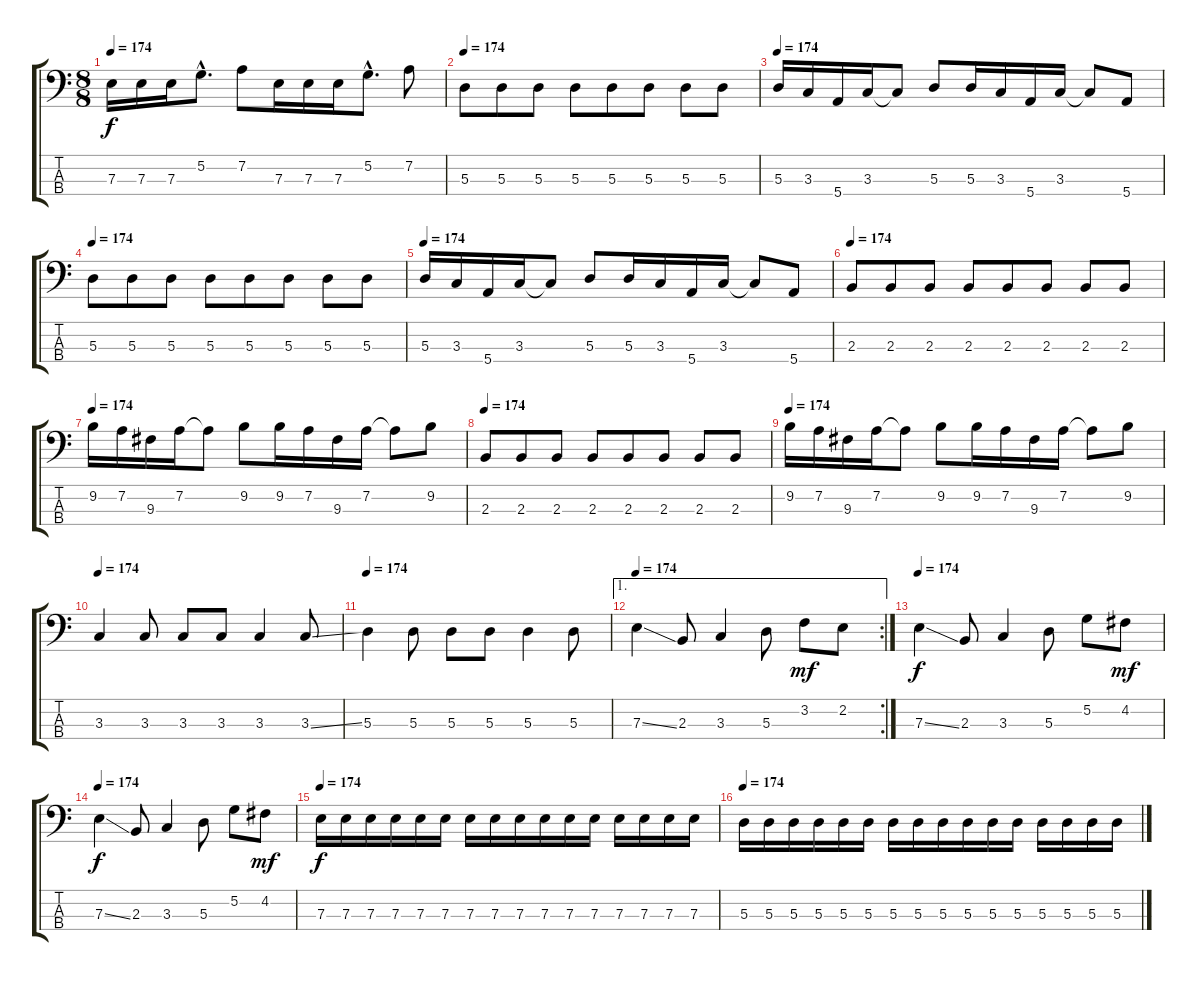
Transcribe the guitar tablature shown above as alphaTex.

\track "" {instrument electricbassfinger}
\staff {score tabs}
\tuning (G2 D2 A1 E1) {hide}
\ts (8 8)
\tempo 174
\clef f4
\ks c
7.3.16{dy f} 7.3.16 7.3.16 5.2{hac}.8{d} 7.2.8 7.3.16 7.3.16 7.3.16 5.2{hac}.8{d} 7.2.8 |
\tempo 174
5.3.8 5.3.8 5.3.8 5.3.8 5.3.8 5.3.8 5.3.8 5.3.8 |
\tempo 174
5.3.16 3.3.16 5.4.16 3.3.16 3.3{t}.8 5.3.8 5.3.16 3.3.16 5.4.16 3.3.16 3.3{t}.8 5.4.8 |
\tempo 174
5.3.8 5.3.8 5.3.8 5.3.8 5.3.8 5.3.8 5.3.8 5.3.8 |
\tempo 174
5.3.16 3.3.16 5.4.16 3.3.16 3.3{t}.8 5.3.8 5.3.16 3.3.16 5.4.16 3.3.16 3.3{t}.8 5.4.8 |
\tempo 174
2.3.8 2.3.8 2.3.8 2.3.8 2.3.8 2.3.8 2.3.8 2.3.8 |
\tempo 174
9.2.16 7.2.16 9.3.16 7.2.16 7.2{t}.8 9.2.8 9.2.16 7.2.16 9.3.16 7.2.16 7.2{t}.8 9.2.8 |
\tempo 174
2.3.8 2.3.8 2.3.8 2.3.8 2.3.8 2.3.8 2.3.8 2.3.8 |
\tempo 174
9.2.16 7.2.16 9.3.16 7.2.16 7.2{t}.8 9.2.8 9.2.16 7.2.16 9.3.16 7.2.16 7.2{t}.8 9.2.8 |
\tempo 174
3.3.4 3.3.8 3.3.8 3.3.8 3.3.4 3.3{ss}.8 |
\tempo 174
5.3.4 5.3.8 5.3.8 5.3.8 5.3.4 5.3.8 |
\ae 1
\rc 2
\tempo 174
7.3{ss}.4 2.3.8 3.3.4 5.3.8 3.2.8{dy mf} 2.2.8 |
\tempo 174
7.3{ss}.4{dy f} 2.3.8 3.3.4 5.3.8 5.2.8 4.2.8{dy mf} |
\tempo 174
7.3{ss}.4{dy f} 2.3.8 3.3.4 5.3.8 5.2.8 4.2.8{dy mf} |
\tempo 174
7.3.16{dy f} 7.3.16 7.3.16 7.3.16 7.3.16 7.3.16 7.3.16 7.3.16 7.3.16 7.3.16 7.3.16 7.3.16 7.3.16 7.3.16 7.3.16 7.3.16 |
\tempo 174
5.3.16 5.3.16 5.3.16 5.3.16 5.3.16 5.3.16 5.3.16 5.3.16 5.3.16 5.3.16 5.3.16 5.3.16 5.3.16 5.3.16 5.3.16 5.3.16
